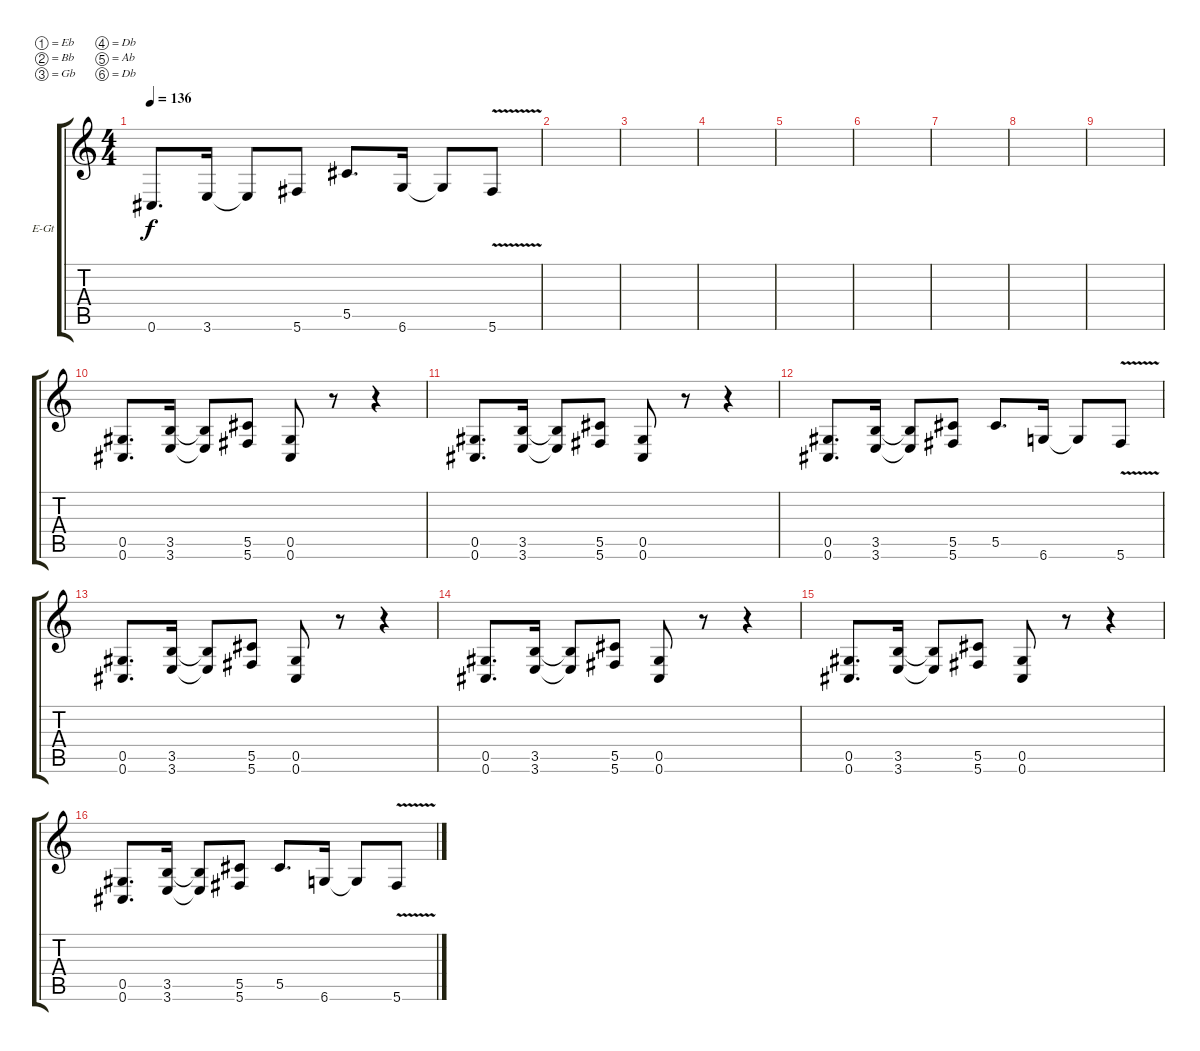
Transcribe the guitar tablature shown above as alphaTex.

\defaultSystemsLayout 4
\bracketExtendMode groupsimilarinstruments
\firstSystemTrackNameOrientation horizontal
\otherSystemsTrackNameOrientation horizontal
\track ("James Hetfield (Dist Gtr.)" "E-Gt") {instrument distortionguitar}
\staff {score tabs}
\tuning (Eb4 Bb3 Gb3 Db3 Ab2 Db2)
\ts (4 4)
\tempo 136
\clef g2
\ks c
0.6.8{d dy f} 3.6.16 3.6{t}.8 5.6.8 5.5.8{d} 6.6.16 6.6{t}.8 5.6{v}.8 |
|
|
|
|
|
|
|
|
(0.6 0.5).8{d} (3.5 3.6).16 (3.6{t} 3.5{t}).8 (5.6 5.5).8 (0.6 0.5).8 r.8 r.4 |
(0.6 0.5).8{d} (3.5 3.6).16 (3.6{t} 3.5{t}).8 (5.6 5.5).8 (0.6 0.5).8 r.8 r.4 |
(0.6 0.5).8{d} (3.5 3.6).16 (3.6{t} 3.5{t}).8 (5.6 5.5).8 5.5.8{d} 6.6.16 6.6{t}.8 5.6{v}.8 |
(0.6 0.5).8{d} (3.5 3.6).16 (3.6{t} 3.5{t}).8 (5.6 5.5).8 (0.6 0.5).8 r.8 r.4 |
(0.6 0.5).8{d} (3.5 3.6).16 (3.6{t} 3.5{t}).8 (5.6 5.5).8 (0.6 0.5).8 r.8 r.4 |
(0.6 0.5).8{d} (3.5 3.6).16 (3.6{t} 3.5{t}).8 (5.6 5.5).8 (0.6 0.5).8 r.8 r.4 |
(0.6 0.5).8{d} (3.5 3.6).16 (3.6{t} 3.5{t}).8 (5.6 5.5).8 5.5.8{d} 6.6.16 6.6{t}.8 5.6{v}.8
